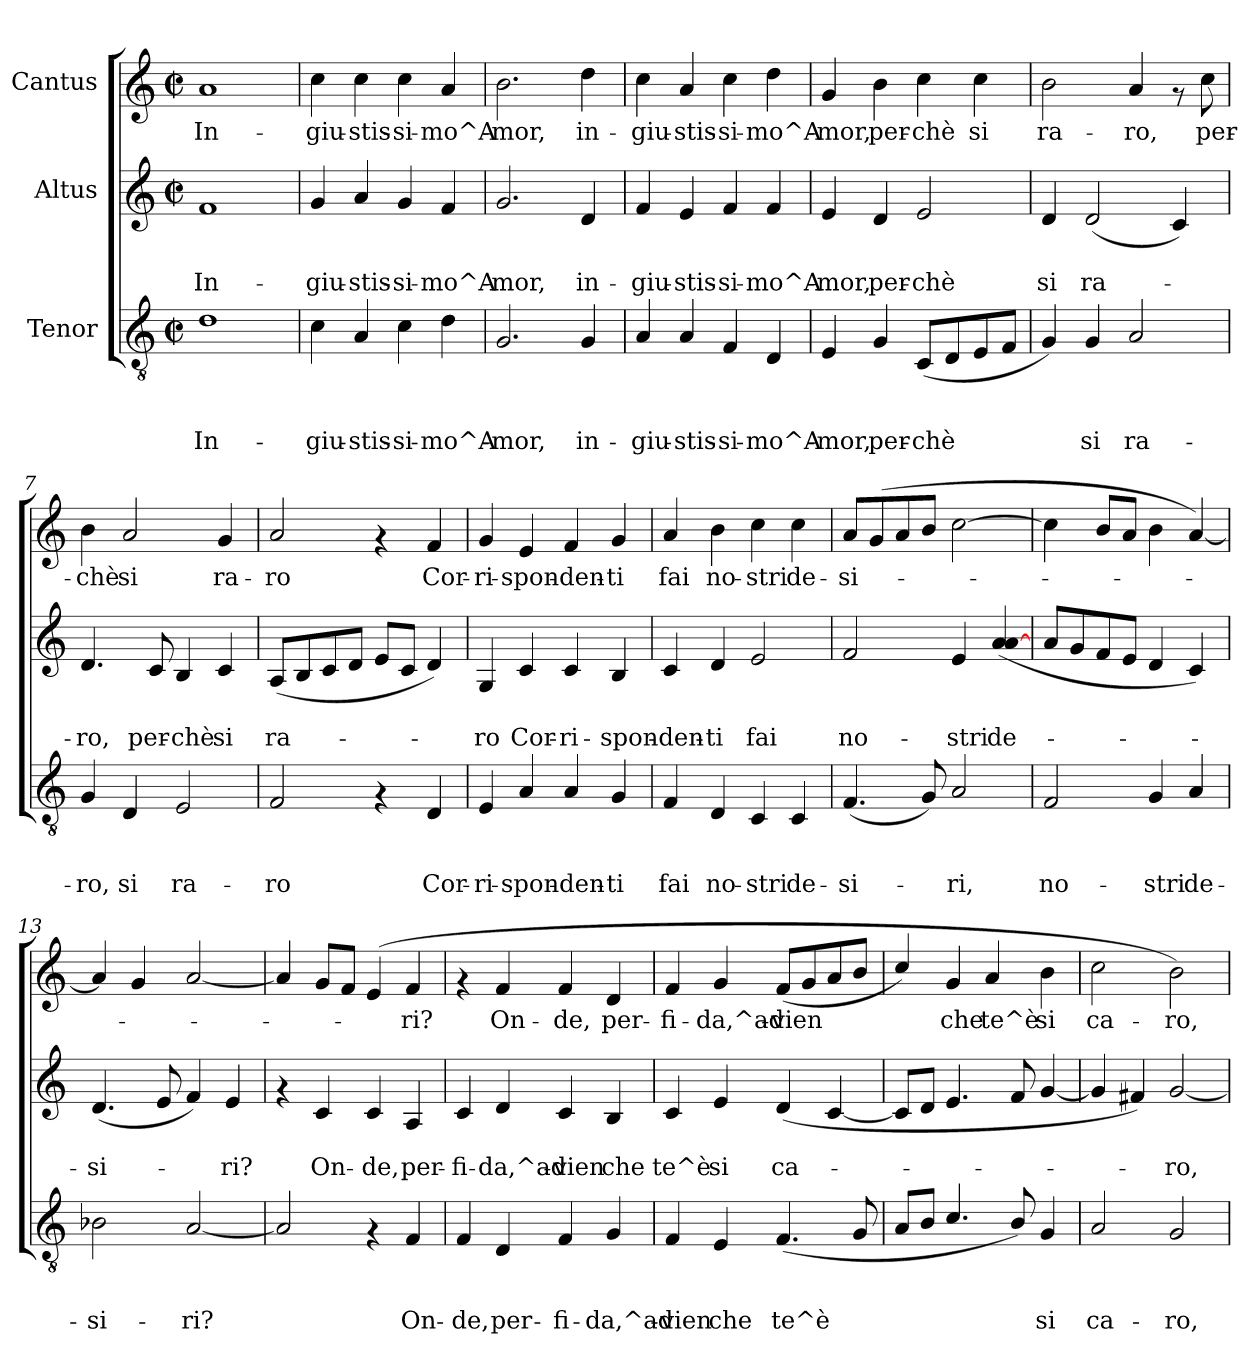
**kern	**text	**text	**text	**kern	**text	**text	**kern	**text
*part3	*part3	*part3	*part3	*part2	*part2	*part2	*part1	*part1
*staff3	*staff3	*staff3	*staff3	*staff2	*staff2	*staff2	*staff1	*staff1
*I"Tenor	*	*	*	*I"Altus	*	*	*I"Cantus	*
*clefGv2	*	*	*	*clefG2	*	*	*clefG2	*
*k[]	*	*	*	*k[]	*	*	*k[]	*
*C:	*	*	*	*C:	*	*	*C:	*
*M2/2	*	*	*	*M2/2	*	*	*M2/2	*
*met(c|)	*	*	*	*met(c|)	*	*	*met(c|)	*
=1	=1	=1	=1	=1	=1	=1	=1	=1
!	!	!	!LO:LY:b	!	!	!LO:LY:b	!	!LO:LY:b
1d	.	.	In-	1f	.	In-	1a	In-
=2	=2	=2	=2	=2	=2	=2	=2	=2
!	!	!	!LO:LY:b	!	!	!LO:LY:b	!	!LO:LY:b
4c\	.	.	-giu-	4g/	.	-giu-	4cc\	-giu-
!	!	!	!LO:LY:b	!	!	!LO:LY:b	!	!LO:LY:b
4A/	.	.	-stis-	4a/	.	-stis-	4cc\	-stis-
!	!	!	!LO:LY:b	!	!	!LO:LY:b	!	!LO:LY:b
4c\	.	.	-si-	4g/	.	-si-	4cc\	-si-
!	!	!	!LO:LY:b	!	!	!LO:LY:b	!	!LO:LY:b
4d\	.	.	-mo^A-	4f/	.	-mo^A-	4a/	-mo^A-
=3	=3	=3	=3	=3	=3	=3	=3	=3
!	!	!	!LO:LY:b	!	!	!LO:LY:b	!	!LO:LY:b
2.G/	.	.	-mor,	2.g/	.	-mor,	2.b\	-mor,
!	!	!	!LO:LY:b	!	!	!LO:LY:b	!	!LO:LY:b
4G/	.	.	in-	4d/	.	in-	4dd\	in-
=4	=4	=4	=4	=4	=4	=4	=4	=4
!	!	!	!LO:LY:b	!	!	!LO:LY:b	!	!LO:LY:b
4A/	.	.	-giu-	4f/	.	-giu-	4cc\	-giu-
!	!	!	!LO:LY:b	!	!	!LO:LY:b	!	!LO:LY:b
4A/	.	.	-stis-	4e/	.	-stis-	4a/	-stis-
!	!	!	!LO:LY:b	!	!	!LO:LY:b	!	!LO:LY:b
4F/	.	.	-si-	4f/	.	-si-	4cc\	-si-
!	!	!	!LO:LY:b	!	!	!LO:LY:b	!	!LO:LY:b
4D/	.	.	-mo^A-	4f/	.	-mo^A-	4dd\	-mo^A-
=5	=5	=5	=5	=5	=5	=5	=5	=5
!	!	!	!LO:LY:b	!	!	!LO:LY:b	!	!LO:LY:b
4E/	.	.	-mor,	4e/	.	-mor,	4g/	-mor,
!	!	!	!LO:LY:b	!	!	!LO:LY:b	!	!LO:LY:b
4G/	.	.	per-	4d/	.	per-	4b\	per-
!	!	!	!LO:LY:b	!	!	!LO:LY:b	!	!LO:LY:b
(<8C/L	.	.	-chè	2e/	.	-chè	4cc\	-chè
8D/	.	.	.	.	.	.	.	.
!	!	!	!	!	!	!	!	!LO:LY:b
8E/	.	.	.	.	.	.	4cc\	si
8F/J	.	.	.	.	.	.	.	.
=6	=6	=6	=6	=6	=6	=6	=6	=6
!	!	!	!	!	!	!LO:LY:b	!	!LO:LY:b
4G/)	.	.	.	4d/	.	si	2b\	ra-
!	!	!	!LO:LY:b	!	!	!LO:LY:b	!	!
4G/	.	.	si	(<2d/	.	ra-	.	.
!	!	!	!LO:LY:b	!	!	!	!	!LO:LY:b
2A/	.	.	ra-	.	.	.	4a/	-ro,
.	.	.	.	4c/)	.	.	8rf	.
!	!	!	!	!	!	!	!	!LO:LY:b
.	.	.	.	.	.	.	8cc\	per-
!!LO:LB:g=z
=7	=7	=7	=7	=7	=7	=7	=7	=7
!	!	!	!LO:LY:b	!	!	!LO:LY:b	!	!LO:LY:b
4G/	.	.	-ro,	4.d/	.	-ro,	4b\	-chè
!	!	!	!LO:LY:b	!	!	!	!	!LO:LY:b
4D/	.	.	si	.	.	.	2a/	si
!	!	!	!	!	!	!LO:LY:b	!	!
.	.	.	.	8c/	.	per-	.	.
!	!	!	!LO:LY:b	!	!	!LO:LY:b	!	!
2E/	.	.	ra-	4B/	.	-chè	.	.
!	!	!	!	!	!	!LO:LY:b	!	!LO:LY:b
.	.	.	.	4c/	.	si	4g/	ra-
=8	=8	=8	=8	=8	=8	=8	=8	=8
!	!	!	!LO:LY:b	!	!	!LO:LY:b	!	!LO:LY:b
2F/	.	.	-ro	(<8A/L	.	ra-	2a/	-ro
.	.	.	.	8B/	.	.	.	.
.	.	.	.	8c/	.	.	.	.
.	.	.	.	8d/J	.	.	.	.
4rF	.	.	.	8e/L	.	.	4rf	.
.	.	.	.	8c/J	.	.	.	.
!	!	!	!LO:LY:b	!	!	!	!	!LO:LY:b
4D/	.	.	Cor-	4d/)	.	.	4f/	Cor-
=9	=9	=9	=9	=9	=9	=9	=9	=9
!	!	!	!LO:LY:b	!	!	!LO:LY:b	!	!LO:LY:b
4E/	.	.	-ri-	4G/	.	-ro	4g/	-ri-
!	!	!	!LO:LY:b	!	!	!LO:LY:b	!	!LO:LY:b
4A/	.	.	-spon-	4c/	.	Cor-	4e/	-spon-
!	!	!	!LO:LY:b	!	!	!LO:LY:b	!	!LO:LY:b
4A/	.	.	-den-	4c/	.	-ri-	4f/	-den-
!	!	!	!LO:LY:b	!	!	!LO:LY:b	!	!LO:LY:b
4G/	.	.	-ti	4B/	.	-spon-	4g/	-ti
=10	=10	=10	=10	=10	=10	=10	=10	=10
!	!	!	!LO:LY:b	!	!	!LO:LY:b	!	!LO:LY:b
4F/	.	.	fai	4c/	.	-den-	4a/	fai
!	!	!	!LO:LY:b	!	!	!LO:LY:b	!	!LO:LY:b
4D/	.	.	no-	4d/	.	-ti	4b\	no-
!	!	!	!LO:LY:b	!	!	!LO:LY:b	!	!LO:LY:b
4C/	.	.	-stri	2e/	.	fai	4cc\	-stri
!	!	!	!LO:LY:b	!	!	!	!	!LO:LY:b
4C/	.	.	de-	.	.	.	4cc\	de-
=11	=11	=11	=11	=11	=11	=11	=11	=11
!	!	!	!LO:LY:b	!	!	!LO:LY:b	!	!LO:LY:b
(<4.F/	.	.	-si-	2f/	.	no-	8a/L	-si-
.	.	.	.	.	.	.	(<8g/	.
.	.	.	.	.	.	.	8a/	.
8G/)	.	.	.	.	.	.	8b/J	.
!	!	!	!LO:LY:b	!	!	!LO:LY:b	!	!
2A/	.	.	-ri,	4e/	.	-stri	[>2cc\	.
!	!	!	!	!	!	!LO:LY:b	!	!
.	.	.	.	(<4a/ [<4a/	.	de-	.	.
=12	=12	=12	=12	=12	=12	=12	=12	=12
!	!	!	!LO:LY:b	!	!	!	!	!
2F/	.	.	no-	8a/L	.	.	4cc\]	.
.	.	.	.	8g/	.	.	.	.
.	.	.	.	8f/	.	.	8b/L	.
.	.	.	.	8e/J	.	.	8a/J	.
!	!	!	!LO:LY:b	!	!	!	!	!
4G/	.	.	-stri	4d/	.	.	4b\	.
!	!	!	!LO:LY:b	!	!	!	!	!
4A/	.	.	de-	4c/)	.	.	[<4a/)	.
!!LO:LB:g=z
=13	=13	=13	=13	=13	=13	=13	=13	=13
!	!	!	!LO:LY:b	!	!	!LO:LY:b	!	!
2B-X\	.	.	-si-	(<4.d/	.	-si-	4a/]	.
.	.	.	.	.	.	.	4g/	.
.	.	.	.	8e/	.	.	.	.
!	!	!	!LO:LY:b	!	!	!	!	!
[<2A/	.	.	-ri?	4f/)	.	.	[<2a/	.
!	!	!	!	!	!	!LO:LY:b	!	!
.	.	.	.	4e/	.	-ri?	.	.
=14	=14	=14	=14	=14	=14	=14	=14	=14
2A/]	.	.	.	4rf	.	.	4a/]	.
!	!	!	!	!	!	!LO:LY:b	!	!
.	.	.	.	4c/	.	On-	8g/L	.
.	.	.	.	.	.	.	8f/J	.
!	!	!	!	!	!	!LO:LY:b	!	!
4rF	.	.	.	4c/	.	-de,	(<4e/	.
!	!	!	!LO:LY:b	!	!	!LO:LY:b	!	!LO:LY:b
4F/	.	.	On-	4A/	.	per-	4f/	-ri?
=15	=15	=15	=15	=15	=15	=15	=15	=15
!	!	!	!LO:LY:b	!	!	!LO:LY:b	!	!
4F/	.	.	-de,	4c/	.	-fi-	4rf	.
!	!	!	!LO:LY:b	!	!	!LO:LY:b	!	!LO:LY:b
4D/	.	.	per-	4d/	.	-da,^ad-	4f/	On-
!	!	!	!LO:LY:b	!	!	!LO:LY:b	!	!LO:LY:b
4F/	.	.	-fi-	4c/	.	-vien	4f/	-de,
!	!	!	!LO:LY:b	!	!	!LO:LY:b	!	!LO:LY:b
4G/	.	.	-da,^ad-	4B/	.	che	4d/	per-
=16	=16	=16	=16	=16	=16	=16	=16	=16
!	!	!	!LO:LY:b	!	!	!LO:LY:b	!	!LO:LY:b
4F/	.	.	-vien	4c/	.	te^è	4f/	-fi-
!	!	!	!LO:LY:b	!	!	!LO:LY:b	!	!LO:LY:b
4E/	.	.	che	4e/	.	si	4g/	-da,^ad-
!	!	!	!LO:LY:b	!	!	!LO:LY:b	!	!LO:LY:b
(<4.F/	.	.	te^è	(<4d/	.	ca-	(<8f/L	-vien
.	.	.	.	.	.	.	8g/	.
.	.	.	.	[<4c/	.	.	8a/	.
8G/	.	.	.	.	.	.	8b/J	.
=17	=17	=17	=17	=17	=17	=17	=17	=17
8A/L	.	.	.	8c/L]	.	.	4cc/)	.
8B/J	.	.	.	8d/J	.	.	.	.
!	!	!	!	!	!	!	!	!LO:LY:b
4.c/	.	.	.	4.e/	.	.	4g/	che
!	!	!	!	!	!	!	!	!LO:LY:b
.	.	.	.	.	.	.	4a/	te^è
8B/)	.	.	.	8f/	.	.	.	.
!	!	!	!LO:LY:b	!	!	!	!	!LO:LY:b
4G/	.	.	si	[<4g/	.	.	4b\	si
=18	=18	=18	=18	=18	=18	=18	=18	=18
!	!	!	!LO:LY:b	!	!	!	!	!LO:LY:b
2A/	.	.	ca-	4g/]	.	.	2cc\	ca-
.	.	.	.	4f#X/)	.	.	.	.
!	!	!	!LO:LY:b	!	!	!LO:LY:b	!	!LO:LY:b
2G/	.	.	-ro,	[<2g/	.	-ro,	2b\)	-ro,
=	=	=	=	=	=	=	=	=
*-	*-	*-	*-	*-	*-	*-	*-	*-
